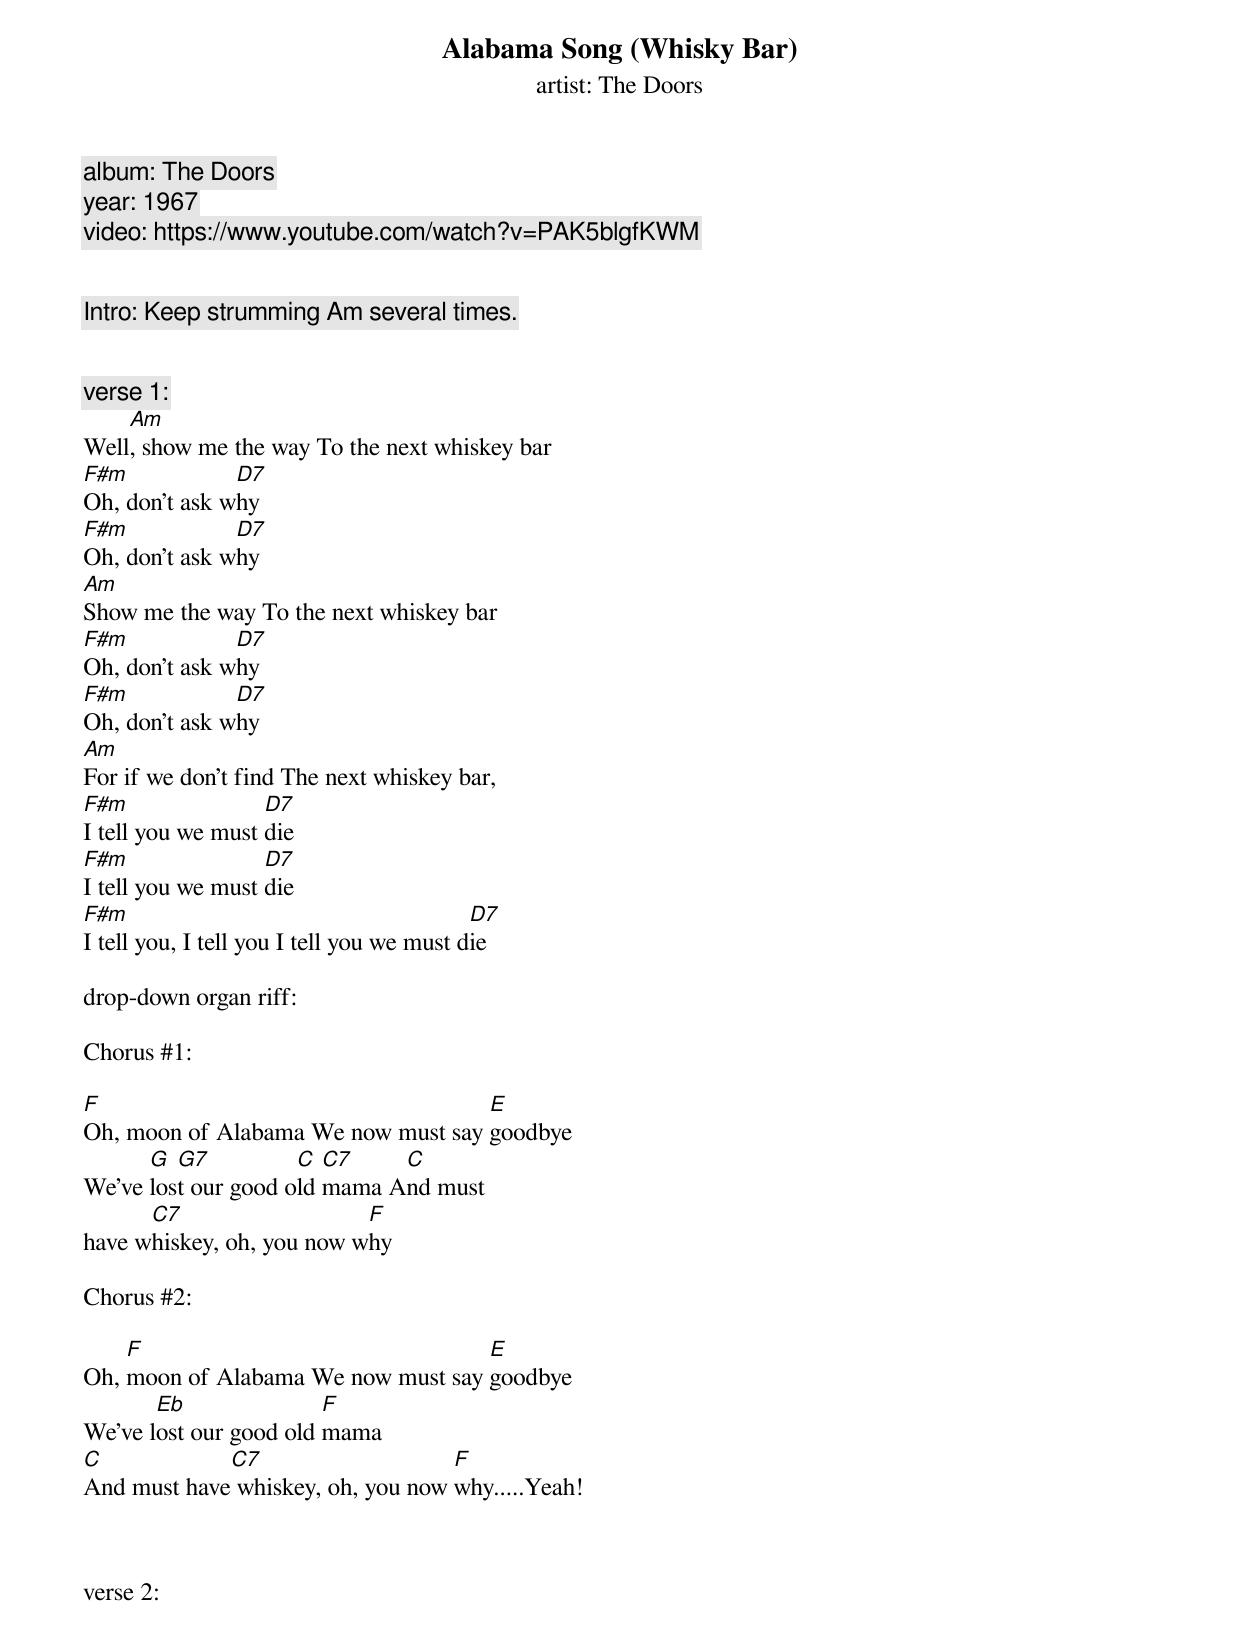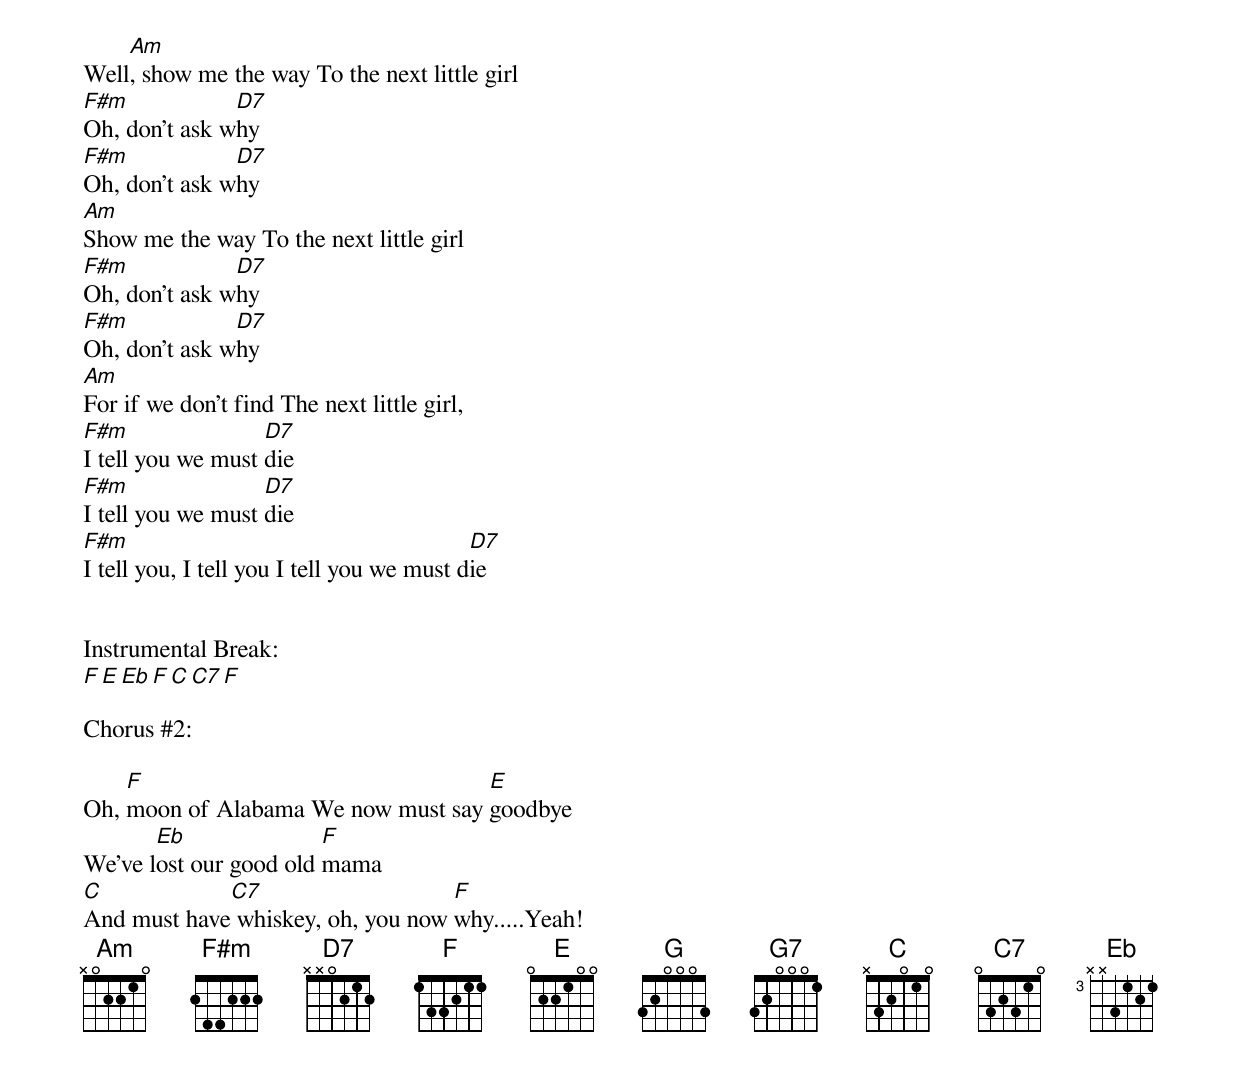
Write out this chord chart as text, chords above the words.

Alabama Song (Whisky Bar)
artist: The Doors
album: The Doors
year: 1967
video: https://www.youtube.com/watch?v=PAK5blgfKWM


Intro: Keep strumming Am several times.


verse 1:
    Am
Well, show me the way To the next whiskey bar
F#m            D7
Oh, don't ask why
F#m            D7
Oh, don't ask why
Am
Show me the way To the next whiskey bar
F#m            D7
Oh, don't ask why
F#m            D7
Oh, don't ask why
Am
For if we don't find The next whiskey bar,
F#m                D7
I tell you we must die
F#m                D7
I tell you we must die
F#m                                        D7
I tell you, I tell you I tell you we must die

drop-down organ riff:

Chorus #1:

F                                   E
Oh, moon of Alabama We now must say goodbye
      G  G7          C  C7    C
We've lost our good old mama And must
      C7                   F
have whiskey, oh, you now why

Chorus #2:

    F                               E
Oh, moon of Alabama We now must say goodbye
       Eb               F
We've lost our good old mama
C            C7                    F
And must have whiskey, oh, you now why.....Yeah!



verse 2:
    Am
Well, show me the way To the next little girl
F#m            D7
Oh, don't ask why
F#m            D7
Oh, don't ask why
Am
Show me the way To the next little girl
F#m            D7
Oh, don't ask why
F#m            D7
Oh, don't ask why
Am
For if we don't find The next little girl,
F#m                D7
I tell you we must die
F#m                D7
I tell you we must die
F#m                                        D7
I tell you, I tell you I tell you we must die


Instrumental Break:
F E Eb F C C7 F

Chorus #2:

    F                               E
Oh, moon of Alabama We now must say goodbye
       Eb               F
We've lost our good old mama
C            C7                    F
And must have whiskey, oh, you now why.....Yeah!
